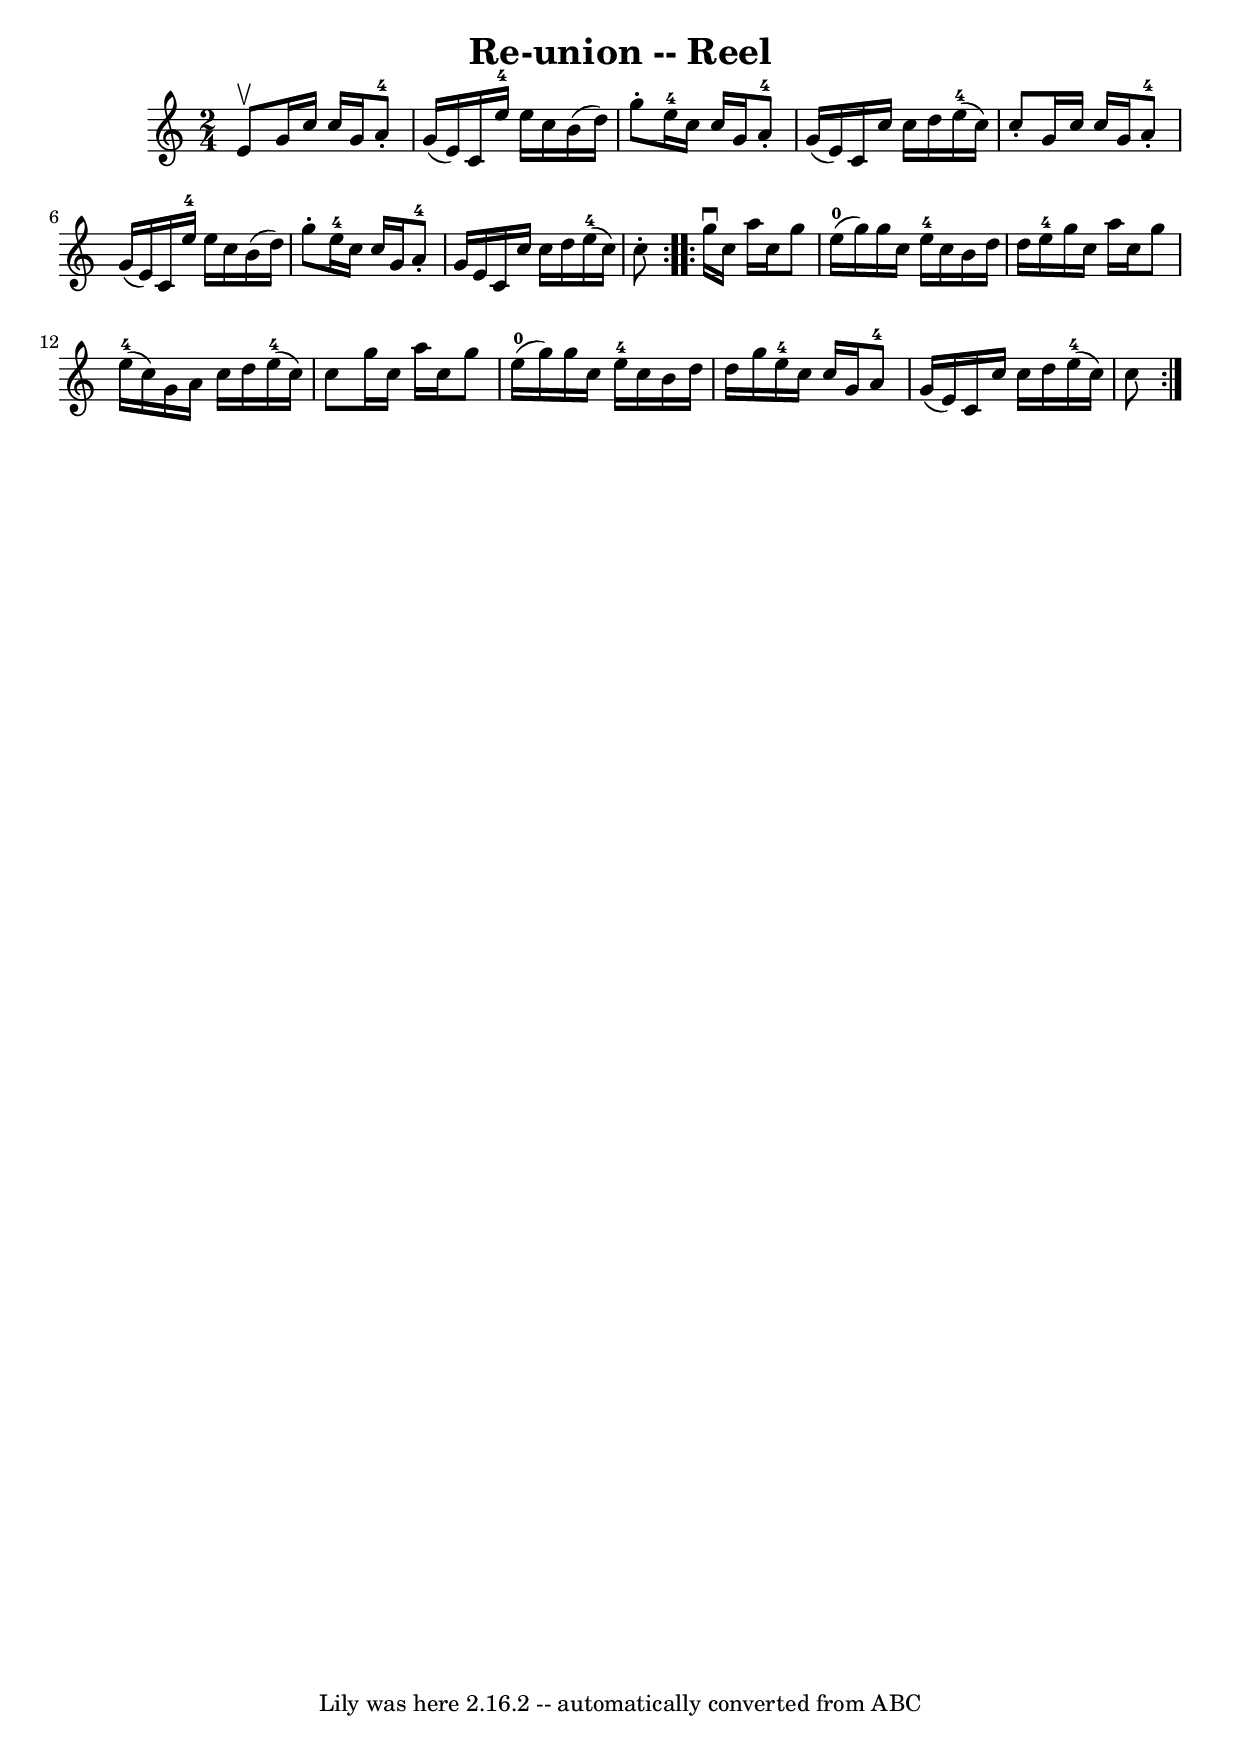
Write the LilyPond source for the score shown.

\version "2.16.2"
\include "Mammoth.ily"
\header {
  %% book = "Ryan's Mammoth Collection"
  crossRefNumber = "1"
  footnotes = "\\\\288"
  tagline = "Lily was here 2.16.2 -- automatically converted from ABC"
  title = "Re-union -- Reel"

}
voicedefault =  {



  \repeat volta 2 {

    \time 2/4
    \key c \major
    e'8^\upbow   |
    g'16 c''16 c''16 g'16 a'8-4-. g'16 (e'16)    |
    c'16 e''16-4 e''16 c''16 b'16 (d''16) g''8-.    |
    e''16-4 c''16 c''16 g'16 a'8-4-. g'16 (e'16)    |
    c'16 c''16 c''16 d''16 e''16-4(c''16) c''8-.     |
    g'16 c''16 c''16 g'16 a'8-4-. g'16 (e'16)  |
    c'16 e''16-4 e''16 c''16 b'16 (d''16) g''8-.   |
    e''16-4 c''16 c''16 g'16 a'8-4-. g'16 e'16     |
    c'16 c''16 c''16 d''16 e''16-4(c''16 ) c''8-.   
  }     
  \repeat volta 2 {
    g''16^\downbow c''16 a''16 c''16 g''8 e''16-0(g''16)     |
    g''16 c''16 e''16-4 c''16 b'16 d''16 d''16 e''16-4   |
    g''16 c''16 a''16 c''16 g''8 e''16-4(c''16)    |
    g'16 a'16 c''16 d''16 e''16-4(c''16) c''8     |
    g''16 c''16 a''16 c''16 g''8 e''16-0(g''16)     |
    g''16 c''16 e''16-4 c''16 b'16 d''16 d''16 g''16     |
    e''16-4 c''16 c''16 g'16 a'8-4 g'16 (e'16)   |
    c'16 c''16 c''16 d''16 e''16-4(
    c''16) c''8    
  }   

}

\score{
  <<

    \context Staff="default"
    {
      \voicedefault 
      
    }

  >>
  \layout {
    
  }
  \midi {
  }

}
